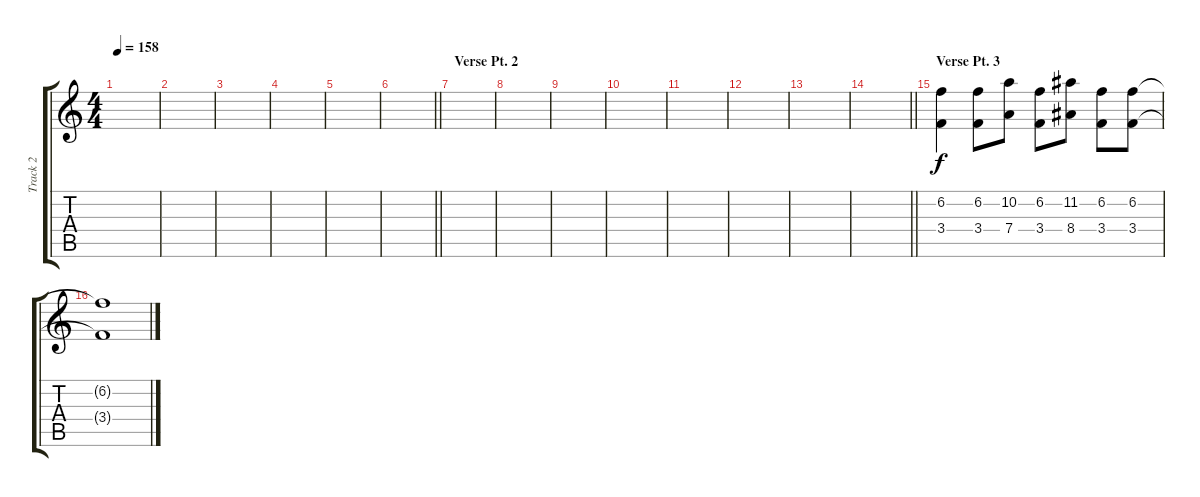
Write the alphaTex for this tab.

\track ("Track 2" "Track 2") {instrument distortionguitar}
\staff {score tabs}
\tuning (E4 B3 G3 D3 A2 D2) {hide}
\ts (4 4)
\tempo 158
\clef g2
\ks c
|
|
|
|
|
\barLineRight lightlight
|
\section ("" "Verse Pt. 2")
|
|
|
|
|
|
|
\barLineRight lightlight
|
\section ("" "Verse Pt. 3")
(6.2 3.4).4 (6.2 3.4).8 (10.2 7.4).8 (6.2 3.4).8 (11.2 8.4).8 (6.2 3.4).8 (6.2 3.4).8 |
(6.2{t} 3.4{t}).1
